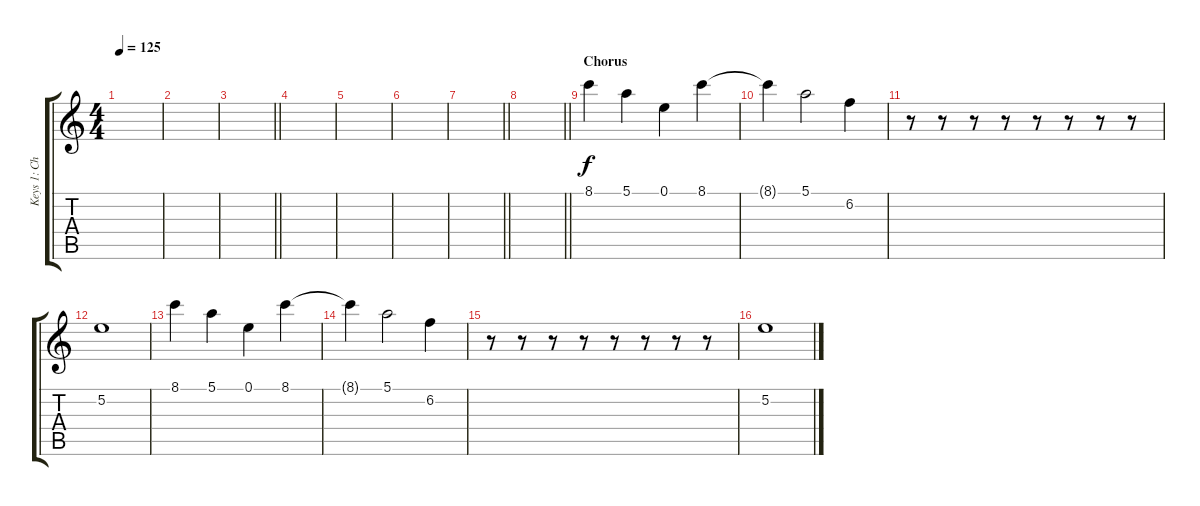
\track ("Keys 1: Chimes" "Keys 1: Ch") {instrument acousticguitarsteel}
\staff {score tabs}
\tuning (E4 B3 G3 D3 A2 E2) {hide}
\ts (4 4)
\tempo 125
\clef g2
\ks c
|
|
\barLineRight lightlight
|
|
|
|
\barLineRight lightlight
|
\barLineRight lightlight
|
\section ("" "Chorus")
8.1.4{instrument glockenspiel} 5.1.4 0.1.4 8.1.4 |
8.1{t}.4 5.1.2 6.2.4 |
r.8 r.8 r.8 r.8 r.8 r.8 r.8 r.8 |
5.2.1 |
8.1.4{instrument glockenspiel} 5.1.4 0.1.4 8.1.4 |
8.1{t}.4 5.1.2 6.2.4 |
r.8 r.8 r.8 r.8 r.8 r.8 r.8 r.8 |
5.2.1
